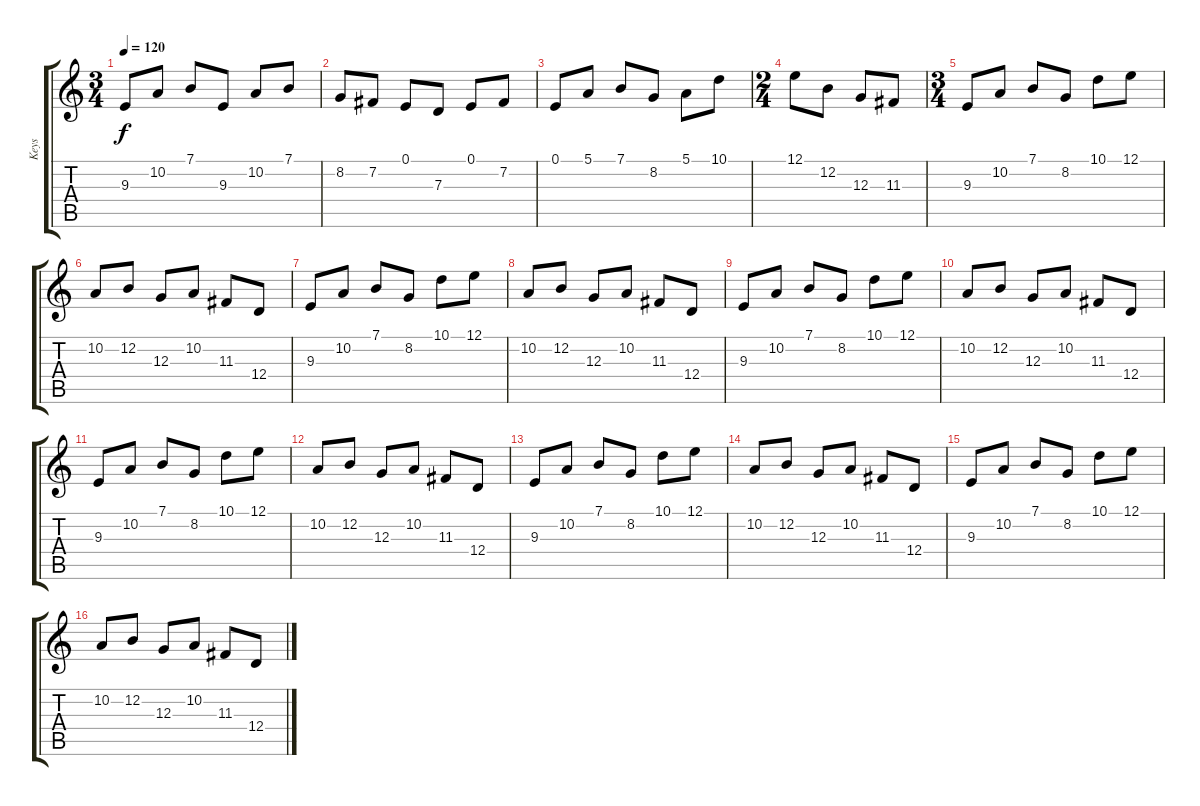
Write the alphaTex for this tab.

\track ("Keys" "Keys") {instrument fx8scifi}
\staff {score tabs}
\tuning (E4 B3 G3 D3 A2 E2) {hide}
\ts (3 4)
\tempo 120
\clef g2
\ks c
9.3.8{dy f} 10.2.8 7.1.8 9.3.8 10.2.8 7.1.8 |
8.2.8 7.2.8 0.1.8 7.3.8 0.1.8 7.2.8 |
0.1.8 5.1.8 7.1.8 8.2.8 5.1.8 10.1.8 |
\ts (2 4)
12.1.8 12.2.8 12.3.8 11.3.8 |
\ts (3 4)
9.3.8{volume 11 instrument electricpiano2} 10.2.8 7.1.8 8.2.8 10.1.8 12.1.8 |
10.2.8 12.2.8 12.3.8 10.2.8 11.3.8 12.4.8 |
9.3.8 10.2.8 7.1.8 8.2.8 10.1.8 12.1.8 |
10.2.8 12.2.8 12.3.8 10.2.8 11.3.8 12.4.8 |
9.3.8 10.2.8 7.1.8 8.2.8 10.1.8 12.1.8 |
10.2.8 12.2.8 12.3.8 10.2.8 11.3.8 12.4.8 |
9.3.8 10.2.8 7.1.8 8.2.8 10.1.8 12.1.8 |
10.2.8 12.2.8 12.3.8 10.2.8 11.3.8 12.4.8 |
9.3.8 10.2.8 7.1.8 8.2.8 10.1.8 12.1.8 |
10.2.8 12.2.8 12.3.8 10.2.8 11.3.8 12.4.8 |
9.3.8 10.2.8 7.1.8 8.2.8 10.1.8 12.1.8 |
10.2.8 12.2.8 12.3.8 10.2.8 11.3.8 12.4.8
